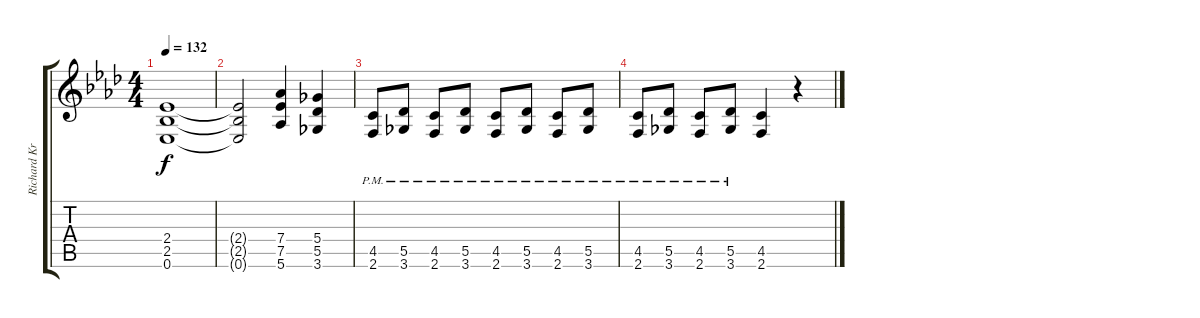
\track ("Richard Kruspe - Guitar I" "Richard Kr") {instrument distortionguitar}
\staff {score tabs}
\tuning (Eb4 Bb3 Gb3 Db3 Ab2 Eb2) {hide}
\ts (4 4)
\tempo 132
\clef g2
\ks fminor
(2.4 2.5 0.6).1{dy f} |
(2.4{t} 2.5{t} 0.6{t}).2 (7.4 7.5 5.6).4 (5.4 5.5 3.6).4 |
(4.5{pm} 2.6{pm}).8 (5.5{pm} 3.6{pm}).8 (4.5{pm} 2.6{pm}).8 (5.5{pm} 3.6{pm}).8 (4.5{pm} 2.6{pm}).8 (5.5{pm} 3.6{pm}).8 (4.5{pm} 2.6{pm}).8 (5.5{pm} 3.6{pm}).8 |
(4.5{pm} 2.6{pm}).8 (5.5{pm} 3.6{pm}).8 (4.5{pm} 2.6{pm}).8 (5.5{pm} 3.6{pm}).8 (4.5 2.6).4 r.4
